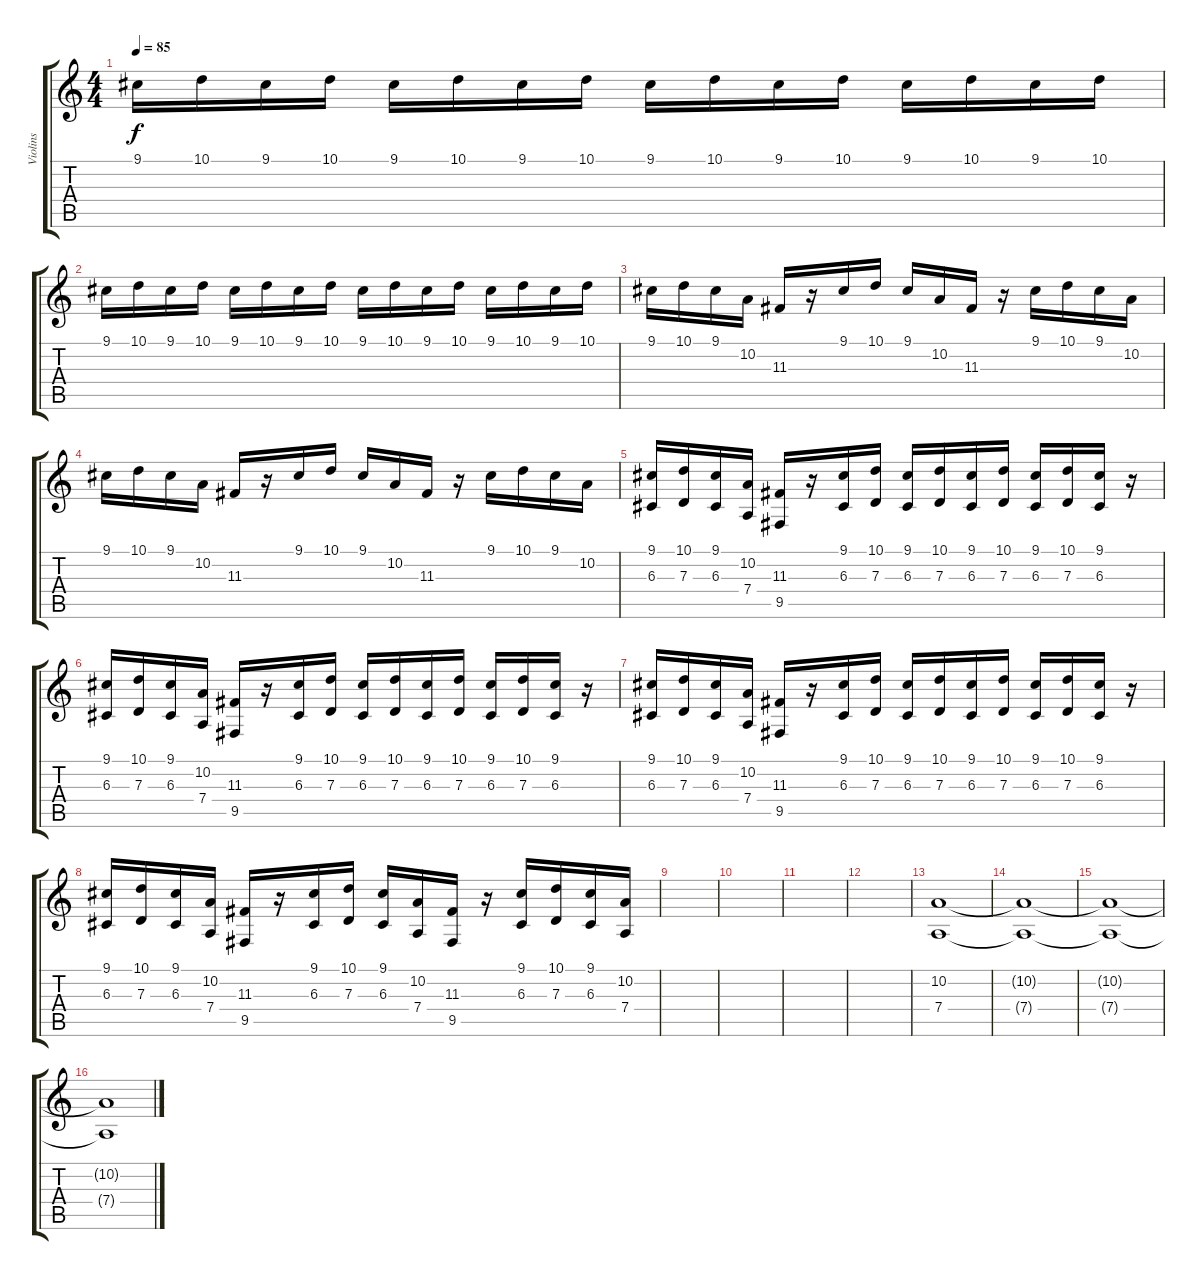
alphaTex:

\track ("Violins" "Violins") {instrument stringensemble1}
\staff {score tabs}
\tuning (E4 B3 G3 D3 A2 D2) {hide}
\ts (4 4)
\tempo 85
\clef g2
\ks c
9.1.16{dy f volume 13} 10.1.16 9.1.16 10.1.16 9.1.16 10.1.16 9.1.16 10.1.16 9.1.16 10.1.16 9.1.16 10.1.16 9.1.16 10.1.16 9.1.16 10.1.16 |
9.1.16 10.1.16 9.1.16 10.1.16 9.1.16 10.1.16 9.1.16 10.1.16 9.1.16 10.1.16 9.1.16 10.1.16 9.1.16 10.1.16 9.1.16 10.1.16 |
9.1.16 10.1.16 9.1.16 10.2.16 11.3.16 r.16 9.1.16 10.1.16 9.1.16 10.2.16 11.3.16 r.16 9.1.16 10.1.16 9.1.16 10.2.16 |
9.1.16 10.1.16 9.1.16 10.2.16 11.3.16 r.16 9.1.16 10.1.16 9.1.16 10.2.16 11.3.16 r.16 9.1.16 10.1.16 9.1.16 10.2.16 |
(9.1 6.3).16 (10.1 7.3).16 (9.1 6.3).16 (10.2 7.4).16 (11.3 9.5).16 r.16 (9.1 6.3).16 (10.1 7.3).16 (9.1 6.3).16 (10.1 7.3).16 (9.1 6.3).16 (10.1 7.3).16 (9.1 6.3).16 (10.1 7.3).16 (9.1 6.3).16 r.16 |
(9.1 6.3).16 (10.1 7.3).16 (9.1 6.3).16 (10.2 7.4).16 (11.3 9.5).16 r.16 (9.1 6.3).16 (10.1 7.3).16 (9.1 6.3).16 (10.1 7.3).16 (9.1 6.3).16 (10.1 7.3).16 (9.1 6.3).16 (10.1 7.3).16 (9.1 6.3).16 r.16 |
(9.1 6.3).16 (10.1 7.3).16 (9.1 6.3).16 (10.2 7.4).16 (11.3 9.5).16 r.16 (9.1 6.3).16 (10.1 7.3).16 (9.1 6.3).16 (10.1 7.3).16 (9.1 6.3).16 (10.1 7.3).16 (9.1 6.3).16 (10.1 7.3).16 (9.1 6.3).16 r.16 |
(9.1 6.3).16 (10.1 7.3).16 (9.1 6.3).16 (10.2 7.4).16 (11.3 9.5).16 r.16 (9.1 6.3).16 (10.1 7.3).16 (9.1 6.3).16 (10.2 7.4).16 (11.3 9.5).16 r.16 (9.1 6.3).16 (10.1 7.3).16 (9.1 6.3).16 (10.2 7.4).16 |
|
|
|
|
(10.2 7.4).1{volume 9} |
(10.2{t} 7.4{t}).1 |
(10.2{t} 7.4{t}).1 |
(10.2{t} 7.4{t}).1
